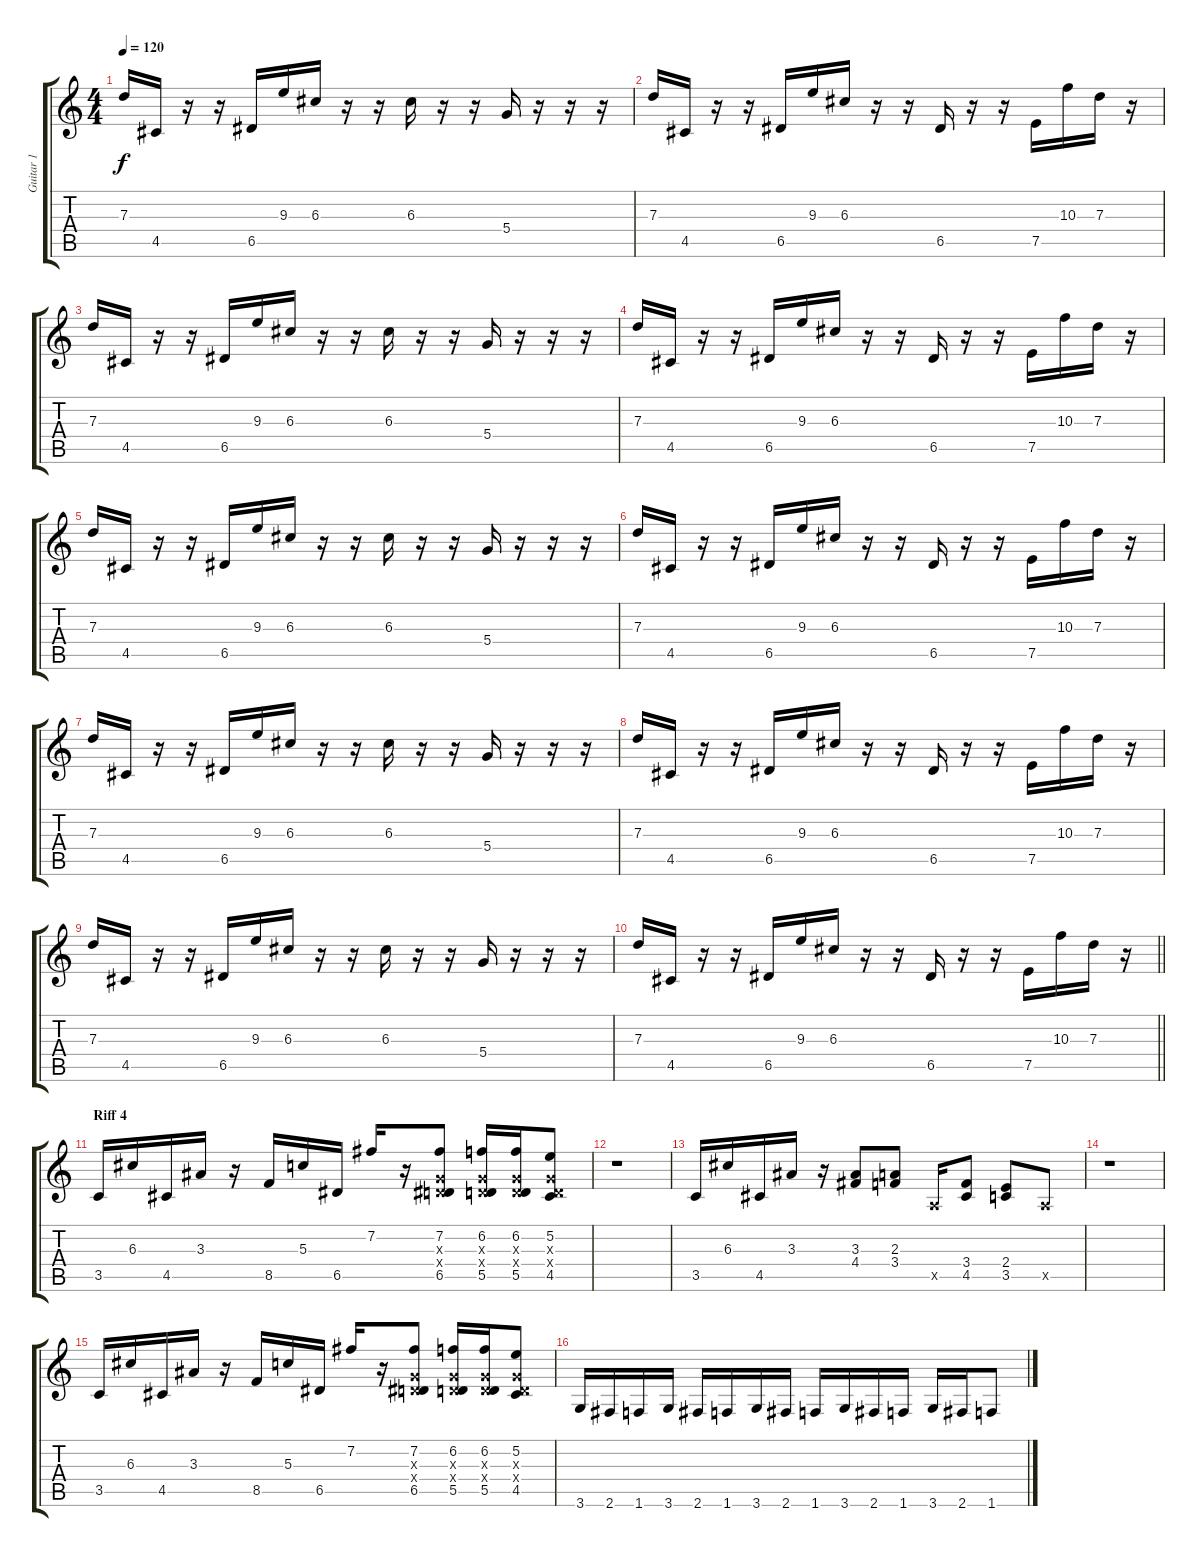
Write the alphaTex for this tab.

\track ("Guitar 1" "Guitar 1") {instrument distortionguitar}
\staff {score tabs}
\tuning (E4 B3 G3 D3 A2 E2) {hide}
\ts (4 4)
\tempo 120
\clef g2
\ks c
7.3.16{dy f} 4.5.16 r.16 r.16 6.5.16 9.3.16 6.3.16 r.16 r.16 6.3.16 r.16 r.16 5.4.16 r.16 r.16 r.16 |
7.3.16 4.5.16 r.16 r.16 6.5.16 9.3.16 6.3.16 r.16 r.16 6.5.16 r.16 r.16 7.5.16 10.3.16 7.3.16 r.16 |
7.3.16 4.5.16 r.16 r.16 6.5.16 9.3.16 6.3.16 r.16 r.16 6.3.16 r.16 r.16 5.4.16 r.16 r.16 r.16 |
7.3.16 4.5.16 r.16 r.16 6.5.16 9.3.16 6.3.16 r.16 r.16 6.5.16 r.16 r.16 7.5.16 10.3.16 7.3.16 r.16 |
7.3.16 4.5.16 r.16 r.16 6.5.16 9.3.16 6.3.16 r.16 r.16 6.3.16 r.16 r.16 5.4.16 r.16 r.16 r.16 |
7.3.16 4.5.16 r.16 r.16 6.5.16 9.3.16 6.3.16 r.16 r.16 6.5.16 r.16 r.16 7.5.16 10.3.16 7.3.16 r.16 |
7.3.16 4.5.16 r.16 r.16 6.5.16 9.3.16 6.3.16 r.16 r.16 6.3.16 r.16 r.16 5.4.16 r.16 r.16 r.16 |
7.3.16 4.5.16 r.16 r.16 6.5.16 9.3.16 6.3.16 r.16 r.16 6.5.16 r.16 r.16 7.5.16 10.3.16 7.3.16 r.16 |
7.3.16 4.5.16 r.16 r.16 6.5.16 9.3.16 6.3.16 r.16 r.16 6.3.16 r.16 r.16 5.4.16 r.16 r.16 r.16 |
\barLineRight lightlight
7.3.16 4.5.16 r.16 r.16 6.5.16 9.3.16 6.3.16 r.16 r.16 6.5.16 r.16 r.16 7.5.16 10.3.16 7.3.16 r.16 |
\section ("" "Riff 4")
3.5.16 6.3.16 4.5.16 3.3.16 r.16 8.5.16 5.3.16 6.5.16 7.2.16 r.16 (7.2 0.3{x} 0.4{x} 6.5).8 (6.2 0.3{x} 0.4{x} 5.5).16 (6.2 0.3{x} 0.4{x} 5.5).16 (5.2 0.3{x} 0.4{x} 4.5).8 |
r.1 |
3.5.16 6.3.16 4.5.16 3.3.16 r.16 (3.3 4.4).8 (2.3 3.4).8 0.5{x}.16 (3.4 4.5).8 (2.4 3.5).8 0.5{x}.8 |
r.1 |
3.5.16 6.3.16 4.5.16 3.3.16 r.16 8.5.16 5.3.16 6.5.16 7.2.16 r.16 (7.2 0.3{x} 0.4{x} 6.5).8 (6.2 0.3{x} 0.4{x} 5.5).16 (6.2 0.3{x} 0.4{x} 5.5).16 (5.2 0.3{x} 0.4{x} 4.5).8 |
3.6.16 2.6.16 1.6.16 3.6.16 2.6.16 1.6.16 3.6.16 2.6.16 1.6.16 3.6.16 2.6.16 1.6.16 3.6.16 2.6.16 1.6.8
